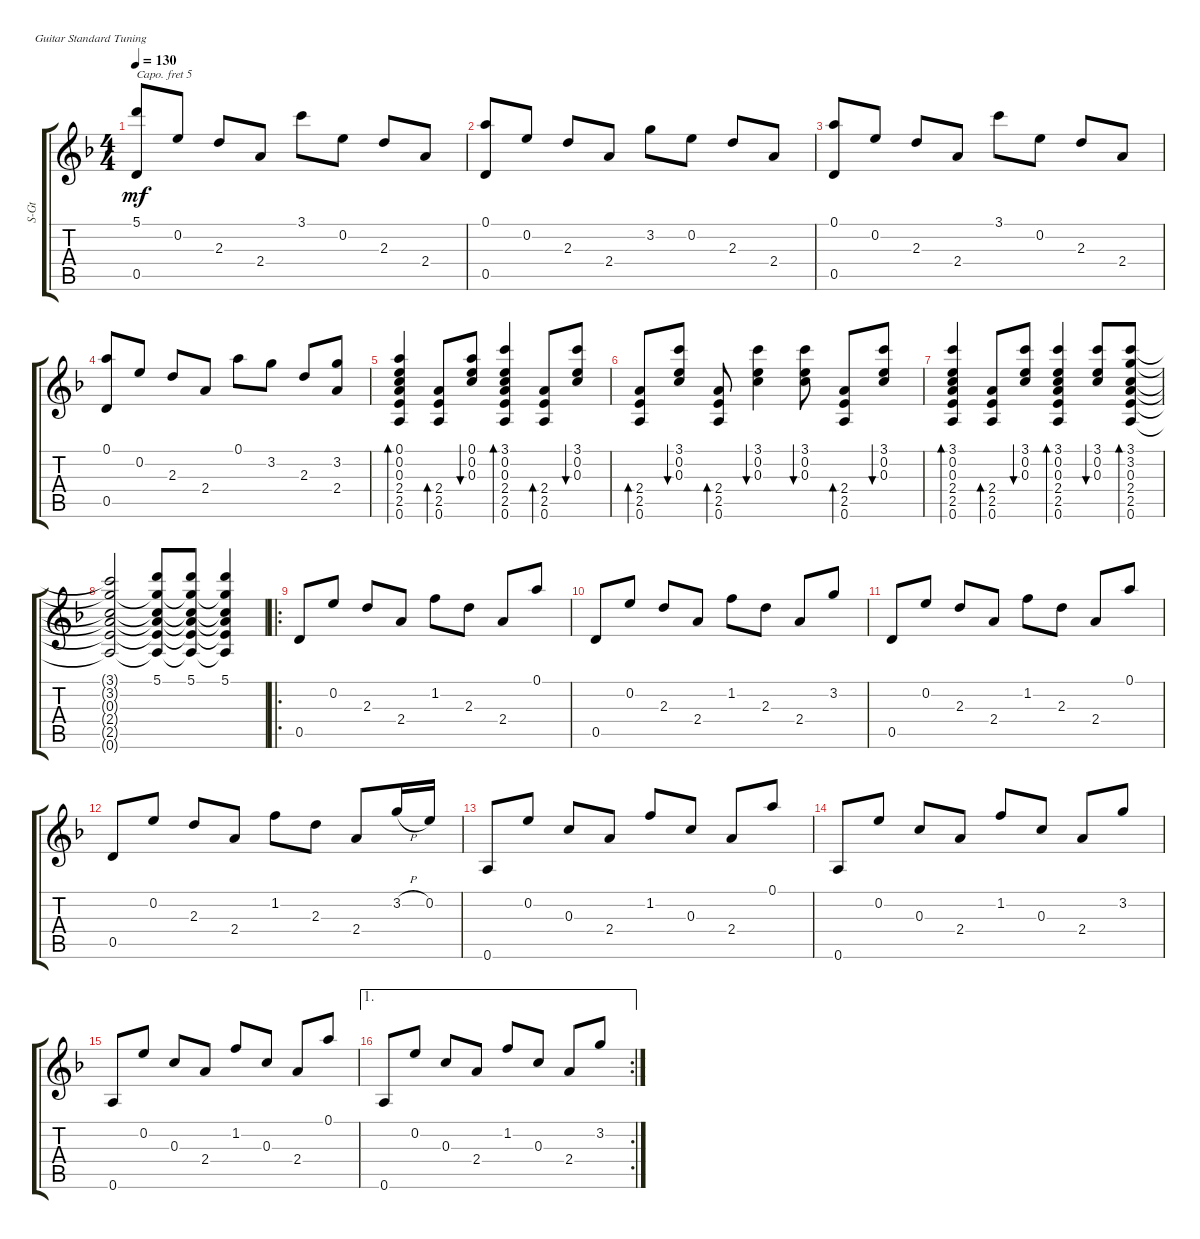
\defaultSystemsLayout 4
\bracketExtendMode groupsimilarinstruments
\otherSystemsTrackNameOrientation horizontal
\track ("Steel Guitar" "S-Gt") {instrument acousticguitarsteel}
\staff {score tabs}
\capo 5
\tuning (E4 B3 G3 D3 A2 E2)
\ts (4 4)
\tempo 130
\clef g2
\ks f
(0.5{acc forcenatural} 5.1{acc forcenatural}).8{dy mf beam Up} 0.2{acc forcenatural}.8{beam Up} 2.3{acc forcenatural}.8{beam Up} 2.4{acc forcenatural}.8{beam Up} 3.1{acc forcenatural}.8{beam Down} 0.2{acc forcenatural}.8{beam Down} 2.3{acc forcenatural}.8{beam Up} 2.4{acc forcenatural}.8{beam Up} |
(0.1{acc forcenatural} 0.5{acc forcenatural}).8{beam Up} 0.2{acc forcenatural}.8{beam Up} 2.3{acc forcenatural}.8{beam Up} 2.4{acc forcenatural}.8{beam Up} 3.2{acc forcenatural}.8{beam Down} 0.2{acc forcenatural}.8{beam Down} 2.3{acc forcenatural}.8{beam Up} 2.4{acc forcenatural}.8{beam Up} |
(0.5{acc forcenatural} 0.1{acc forcenatural}).8{beam Up} 0.2{acc forcenatural}.8{beam Up} 2.3{acc forcenatural}.8{beam Up} 2.4{acc forcenatural}.8{beam Up} 3.1{acc forcenatural}.8{beam Down} 0.2{acc forcenatural}.8{beam Down} 2.3{acc forcenatural}.8{beam Up} 2.4{acc forcenatural}.8{beam Up} |
(0.1{acc forcenatural} 0.5{acc forcenatural}).8{beam Up} 0.2{acc forcenatural}.8{beam Up} 2.3{acc forcenatural}.8{beam Up} 2.4{acc forcenatural}.8{beam Up} 0.1{acc forcenatural}.8{beam Down} 3.2{acc forcenatural}.8{beam Down} 2.3{acc forcenatural}.8{beam Up} (2.4{acc forcenatural} 3.2{acc forcenatural}).8{beam Up} |
(0.6{acc forcenatural} 2.5{acc forcenatural} 2.4{acc forcenatural} 0.3{acc forcenatural} 0.2{acc forcenatural} 0.1{acc forcenatural}).4{bd 70 beam Up} (0.6{acc forcenatural} 2.5{acc forcenatural} 2.4{acc forcenatural}).8{bd 69 beam Up} (0.1{acc forcenatural} 0.2{acc forcenatural} 0.3{acc forcenatural}).8{bu 68 beam Up} (0.6{acc forcenatural} 2.5{acc forcenatural} 2.4{acc forcenatural} 0.3{acc forcenatural} 0.2{acc forcenatural} 3.1{acc forcenatural}).4{bd 67 beam Up} (2.4{acc forcenatural} 2.5{acc forcenatural} 0.6{acc forcenatural}).8{bd 66 beam Up} (3.1{acc forcenatural} 0.2{acc forcenatural} 0.3{acc forcenatural}).8{bu 65 beam Up} |
(2.5{acc forcenatural} 0.6{acc forcenatural} 2.4{acc forcenatural}).8{bd 46 beam Up} (3.1{acc forcenatural} 0.2{acc forcenatural} 0.3{acc forcenatural}).8{bu 65 beam Up} (0.6{acc forcenatural} 2.5{acc forcenatural} 2.4{acc forcenatural}).8{bd 65 beam Up} (3.1{acc forcenatural} 0.2{acc forcenatural} 0.3{acc forcenatural}).4{bu 64 beam Down} (3.1{acc forcenatural} 0.2{acc forcenatural} 0.3{acc forcenatural}).8{bu 63 beam Down} (0.6{acc forcenatural} 2.5{acc forcenatural} 2.4{acc forcenatural}).8{bd 62 beam Up} (3.1{acc forcenatural} 0.2{acc forcenatural} 0.3{acc forcenatural}).8{bu 61 beam Up} |
(0.6{acc forcenatural} 2.5{acc forcenatural} 2.4{acc forcenatural} 0.3{acc forcenatural} 0.2{acc forcenatural} 3.1{acc forcenatural}).4{bd 59 beam Up} (0.6{acc forcenatural} 2.5{acc forcenatural} 2.4{acc forcenatural}).8{bd 44 beam Up} (3.1{acc forcenatural} 0.2{acc forcenatural} 0.3{acc forcenatural}).8{bu 58 beam Up} (0.6{acc forcenatural} 2.5{acc forcenatural} 2.4{acc forcenatural} 0.3{acc forcenatural} 0.2{acc forcenatural} 3.1{acc forcenatural}).4{bd 56 beam Up} (3.1{acc forcenatural} 0.2{acc forcenatural} 0.3{acc forcenatural}).8{bu 55 beam Up} (3.2{acc forcenatural} 0.3{acc forcenatural} 2.4{acc forcenatural} 2.5{acc forcenatural} 0.6{acc forcenatural} 3.1{acc forcenatural}).8{bd 54 beam Up} |
(0.3{t acc forcenatural} 2.4{t acc forcenatural} 3.1{t acc forcenatural} 3.2{t acc forcenatural} 2.5{t acc forcenatural} 0.6{t acc forcenatural}).2{beam Up} (5.1{acc forcenatural} 3.2{t acc forcenatural} 0.3{t acc forcenatural} 2.4{t acc forcenatural} 2.5{t acc forcenatural} 0.6{t acc forcenatural}).8{beam Up} (5.1{acc forcenatural} 3.2{t acc forcenatural} 0.3{t acc forcenatural} 2.4{t acc forcenatural} 2.5{t acc forcenatural} 0.6{t acc forcenatural}).8{beam Up} (5.1{acc forcenatural} 3.2{t acc forcenatural} 0.3{t acc forcenatural} 2.4{t acc forcenatural} 2.5{t acc forcenatural} 0.6{t acc forcenatural}).4{beam Up} |
\ro
0.5{acc forcenatural}.8{beam Up} 0.2{acc forcenatural}.8{beam Up} 2.3{acc forcenatural}.8{beam Up} 2.4{acc forcenatural}.8{beam Up} 1.2{acc forcenatural}.8{beam Down} 2.3{acc forcenatural}.8{beam Down} 2.4{acc forcenatural}.8{beam Up} 0.1{acc forcenatural}.8{beam Up} |
0.5{acc forcenatural}.8{beam Up} 0.2{acc forcenatural}.8{beam Up} 2.3{acc forcenatural}.8{beam Up} 2.4{acc forcenatural}.8{beam Up} 1.2{acc forcenatural}.8{beam Down} 2.3{acc forcenatural}.8{beam Down} 2.4{acc forcenatural}.8{beam Up} 3.2{acc forcenatural}.8{beam Up} |
0.5{acc forcenatural}.8{beam Up} 0.2{acc forcenatural}.8{beam Up} 2.3{acc forcenatural}.8{beam Up} 2.4{acc forcenatural}.8{beam Up} 1.2{acc forcenatural}.8{beam Down} 2.3{acc forcenatural}.8{beam Down} 2.4{acc forcenatural}.8{beam Up} 0.1{acc forcenatural}.8{beam Up} |
0.5{acc forcenatural}.8{beam Up} 0.2{acc forcenatural}.8{beam Up} 2.3{acc forcenatural}.8{beam Up} 2.4{acc forcenatural}.8{beam Up} 1.2{acc forcenatural}.8{beam Down} 2.3{acc forcenatural}.8{beam Down} 2.4{acc forcenatural}.8{beam Up} 3.2{h acc forcenatural}.16{beam Up} 0.2{acc forcenatural}.16{beam Up} |
0.6{acc forcenatural}.8{beam Up} 0.2{acc forcenatural}.8{beam Up} 0.3{acc forcenatural}.8{beam Up} 2.4{acc forcenatural}.8{beam Up} 1.2{acc forcenatural}.8{beam Up} 0.3{acc forcenatural}.8{beam Up} 2.4{acc forcenatural}.8{beam Up} 0.1{acc forcenatural}.8{beam Up} |
0.6{acc forcenatural}.8{beam Up} 0.2{acc forcenatural}.8{beam Up} 0.3{acc forcenatural}.8{beam Up} 2.4{acc forcenatural}.8{beam Up} 1.2{acc forcenatural}.8{beam Up} 0.3{acc forcenatural}.8{beam Up} 2.4{acc forcenatural}.8{beam Up} 3.2{acc forcenatural}.8{beam Up} |
0.6{acc forcenatural}.8{beam Up} 0.2{acc forcenatural}.8{beam Up} 0.3{acc forcenatural}.8{beam Up} 2.4{acc forcenatural}.8{beam Up} 1.2{acc forcenatural}.8{beam Up} 0.3{acc forcenatural}.8{beam Up} 2.4{acc forcenatural}.8{beam Up} 0.1{acc forcenatural}.8{beam Up} |
\ae 1
\rc 2
0.6{acc forcenatural}.8{beam Up} 0.2{acc forcenatural}.8{beam Up} 0.3{acc forcenatural}.8{beam Up} 2.4{acc forcenatural}.8{beam Up} 1.2{acc forcenatural}.8{beam Up} 0.3{acc forcenatural}.8{beam Up} 2.4{acc forcenatural}.8{beam Up} 3.2{acc forcenatural}.8{beam Up}
